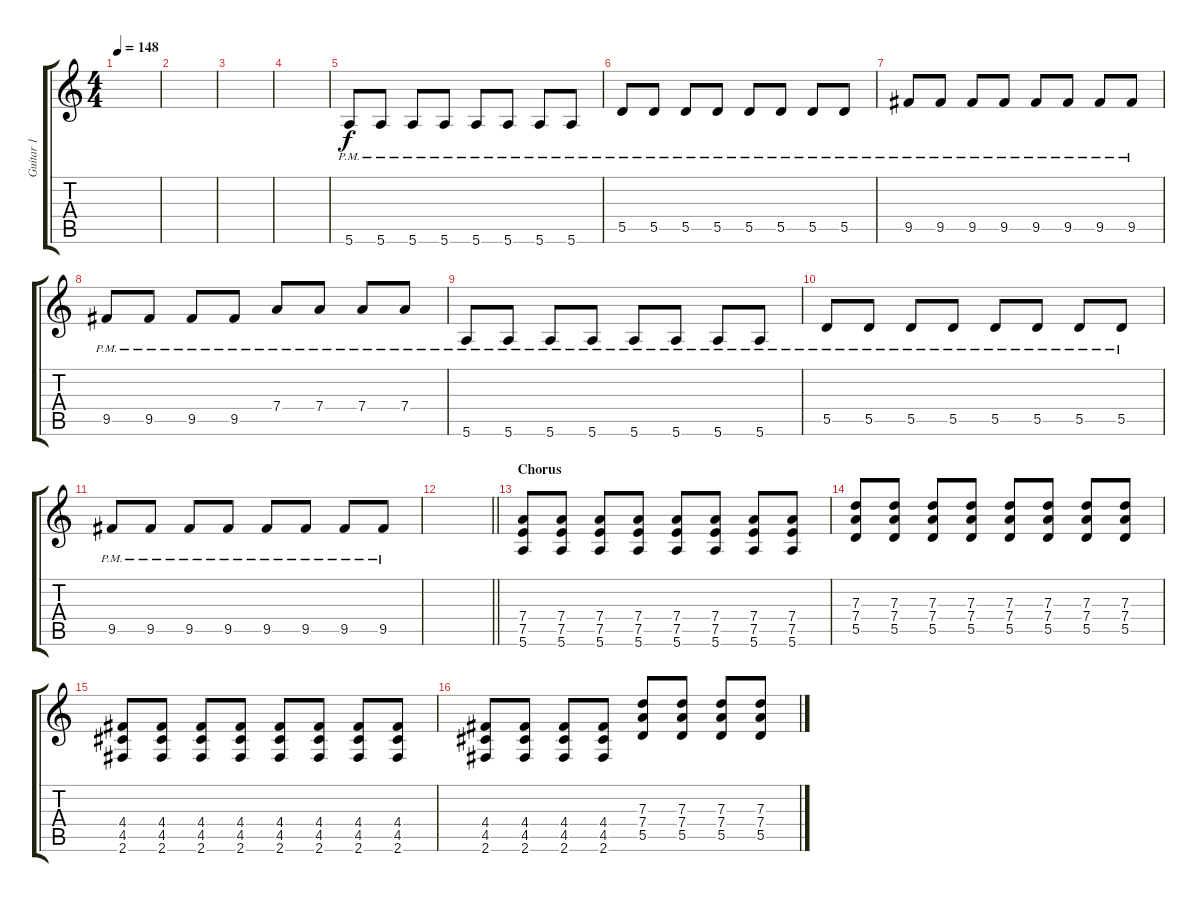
\track ("Guitar 1" "Guitar 1") {instrument distortionguitar}
\staff {score tabs}
\tuning (E4 B3 G3 D3 A2 E2) {hide}
\ts (4 4)
\tempo 148
\clef g2
\ks c
|
|
|
|
5.6{pm}.8 5.6{pm}.8 5.6{pm}.8 5.6{pm}.8 5.6{pm}.8 5.6{pm}.8 5.6{pm}.8 5.6{pm}.8 |
5.5{pm}.8 5.5{pm}.8 5.5{pm}.8 5.5{pm}.8 5.5{pm}.8 5.5{pm}.8 5.5{pm}.8 5.5{pm}.8 |
9.5{pm}.8 9.5{pm}.8 9.5{pm}.8 9.5{pm}.8 9.5{pm}.8 9.5{pm}.8 9.5{pm}.8 9.5{pm}.8 |
9.5{pm}.8 9.5{pm}.8 9.5{pm}.8 9.5{pm}.8 7.4{pm}.8 7.4{pm}.8 7.4{pm}.8 7.4{pm}.8 |
5.6{pm}.8 5.6{pm}.8 5.6{pm}.8 5.6{pm}.8 5.6{pm}.8 5.6{pm}.8 5.6{pm}.8 5.6{pm}.8 |
5.5{pm}.8 5.5{pm}.8 5.5{pm}.8 5.5{pm}.8 5.5{pm}.8 5.5{pm}.8 5.5{pm}.8 5.5{pm}.8 |
9.5{pm}.8 9.5{pm}.8 9.5{pm}.8 9.5{pm}.8 9.5{pm}.8 9.5{pm}.8 9.5{pm}.8 9.5{pm}.8 |
\barLineRight lightlight
|
\section ("" "Chorus")
(7.4 7.5 5.6).8 (7.4 7.5 5.6).8 (7.4 7.5 5.6).8 (7.4 7.5 5.6).8 (7.4 7.5 5.6).8 (7.4 7.5 5.6).8 (7.4 7.5 5.6).8 (7.4 7.5 5.6).8 |
(7.3 7.4 5.5).8 (7.3 7.4 5.5).8 (7.3 7.4 5.5).8 (7.3 7.4 5.5).8 (7.3 7.4 5.5).8 (7.3 7.4 5.5).8 (7.3 7.4 5.5).8 (7.3 7.4 5.5).8 |
(4.4 4.5 2.6).8 (4.4 4.5 2.6).8 (4.4 4.5 2.6).8 (4.4 4.5 2.6).8 (4.4 4.5 2.6).8 (4.4 4.5 2.6).8 (4.4 4.5 2.6).8 (4.4 4.5 2.6).8 |
(4.4 4.5 2.6).8 (4.4 4.5 2.6).8 (4.4 4.5 2.6).8 (4.4 4.5 2.6).8 (7.3 7.4 5.5).8 (7.3 7.4 5.5).8 (7.3 7.4 5.5).8 (7.3 7.4 5.5).8
